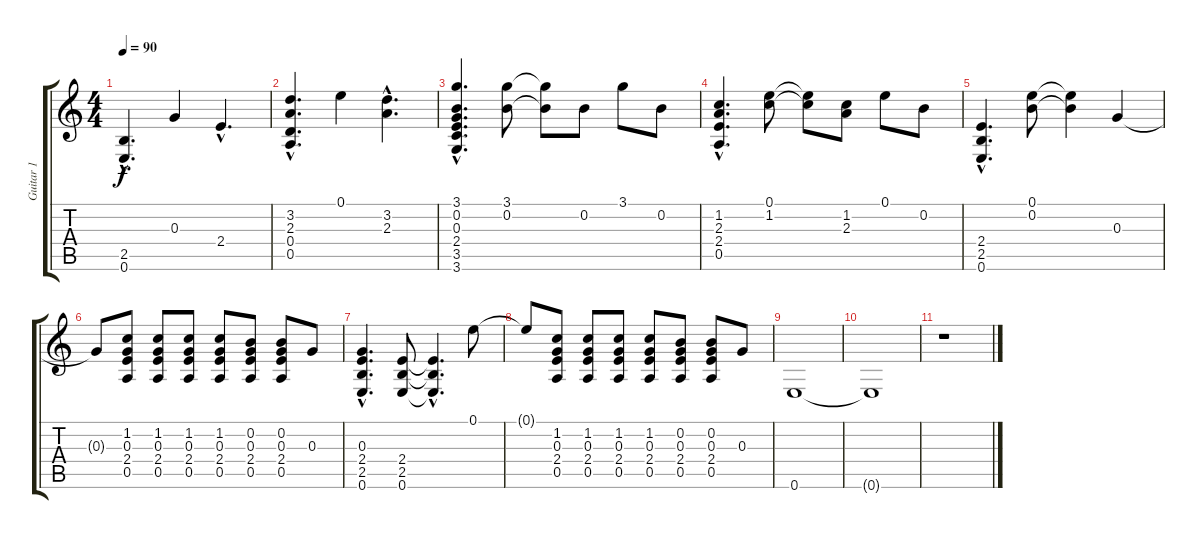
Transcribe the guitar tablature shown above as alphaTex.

\track ("Guitar 1" "Guitar 1") {instrument acousticguitarsteel}
\staff {score tabs}
\tuning (E4 B3 G3 D3 A2 E2) {hide}
\ts (4 4)
\tempo 90
\clef g2
\ks c
(2.5{hac} 0.6{hac}).4{d dy f} 0.3.4 2.4{hac}.4{d} |
(3.2{hac} 2.3{hac} 0.4{hac} 0.5{hac}).4{d} 0.1.4 (3.2{hac} 2.3{hac}).4{d} |
(3.1{hac} 0.2{hac} 0.3{hac} 2.4{hac} 3.5{hac} 3.6{hac}).4{d} (3.1 0.2).8 (3.1{t} 0.2{t}).8 0.2.8 3.1.8 0.2.8 |
(1.2{hac} 2.3{hac} 2.4{hac} 0.5{hac}).4{d} (0.1 1.2).8 (0.1{t} 1.2{t}).8 (1.2 2.3).8 0.1.8 0.2.8 |
(2.4{hac} 2.5{hac} 0.6{hac}).4{d} (0.1 0.2).8 (0.1{t} 0.2{t}).4 0.3.4 |
0.3{t}.8 (1.2 0.3 2.4 0.5).8 (1.2 0.3 2.4 0.5).8 (1.2 0.3 2.4 0.5).8 (1.2 0.3 2.4 0.5).8 (0.2 0.3 2.4 0.5).8 (0.2 0.3 2.4 0.5).8 0.3.8 |
(0.3{hac} 2.4{hac} 2.5{hac} 0.6{hac}).4{d} (2.4 2.5 0.6).8 (2.4{hac t} 2.5{hac t} 0.6{hac t}).4{d} 0.1.8 |
0.1{t}.8 (1.2 0.3 2.4 0.5).8 (1.2 0.3 2.4 0.5).8 (1.2 0.3 2.4 0.5).8 (1.2 0.3 2.4 0.5).8 (0.2 0.3 2.4 0.5).8 (0.2 0.3 2.4 0.5).8 0.3.8 |
0.6.1 |
0.6{t}.1 |
r.1
